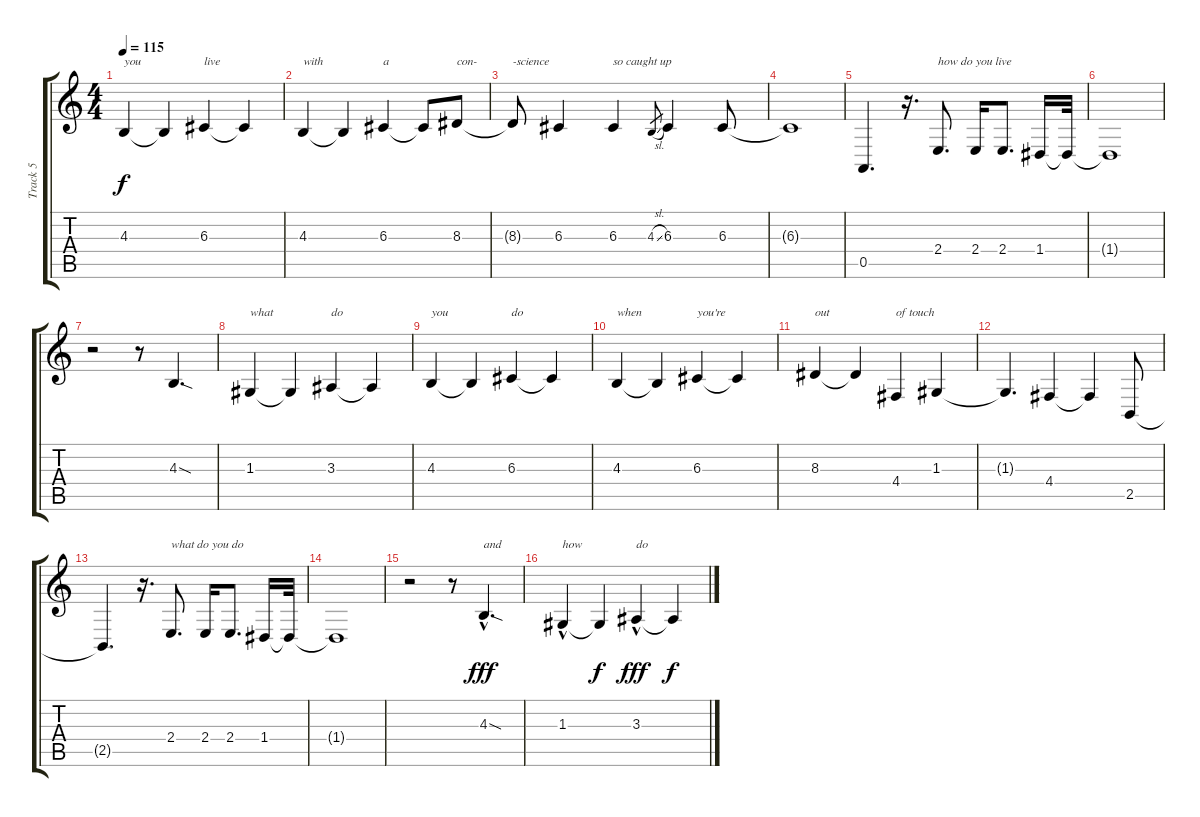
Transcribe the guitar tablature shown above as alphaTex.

\track ("Track 5" "Track 5") {instrument altosax}
\staff {score tabs}
\tuning (E4 B3 G3 D3 A2 E2) {hide}
\ts (4 4)
\tempo 115
\clef g2
\ks c
4.3.4{txt "you" dy f} 4.3{t}.4 6.3.4{txt "live"} 6.3{t}.4 |
4.3.4{txt "with"} 4.3{t}.4 6.3.4{txt "a"} 6.3{t}.8 8.3.8{txt "con-"} |
8.3{t}.8{txt "-science"} 6.3.4 6.3.4{txt "so caught up"} 4.3{sl}.8{gr} 6.3.4 6.3.8 |
6.3{t}.1 |
0.5.4{d} r.16{d} 2.4.8{d txt "how do you live"} 2.4.16 2.4.8{d} 1.4.16 1.4{t}.32 |
1.4{t}.1 |
r.2 r.8 4.3{sod}.4{d} |
1.3.4{txt "what"} 1.3{t}.4 3.3.4{txt "do"} 3.3{t}.4 |
4.3.4{txt "you"} 4.3{t}.4 6.3.4{txt "do"} 6.3{t}.4 |
4.3.4{txt "when"} 4.3{t}.4 6.3.4{txt "you're"} 6.3{t}.4 |
8.3.4{txt "out"} 8.3{t}.4 4.4.4{txt "of touch"} 1.3.4 |
1.3{t}.4{d} 4.4.4 4.4{t}.4 2.5.8 |
2.5{t}.4{d} r.16{d} 2.4.8{d txt "what do you do"} 2.4.16 2.4.8{d} 1.4.16 1.4{t}.32 |
1.4{t}.1 |
r.2 r.8 4.3{sod hac}.4{d txt "and" dy fff} |
1.3{hac}.4{txt "how"} 1.3{t}.4{dy f} 3.3{hac}.4{txt "do" dy fff} 3.3{t}.4{dy f}
